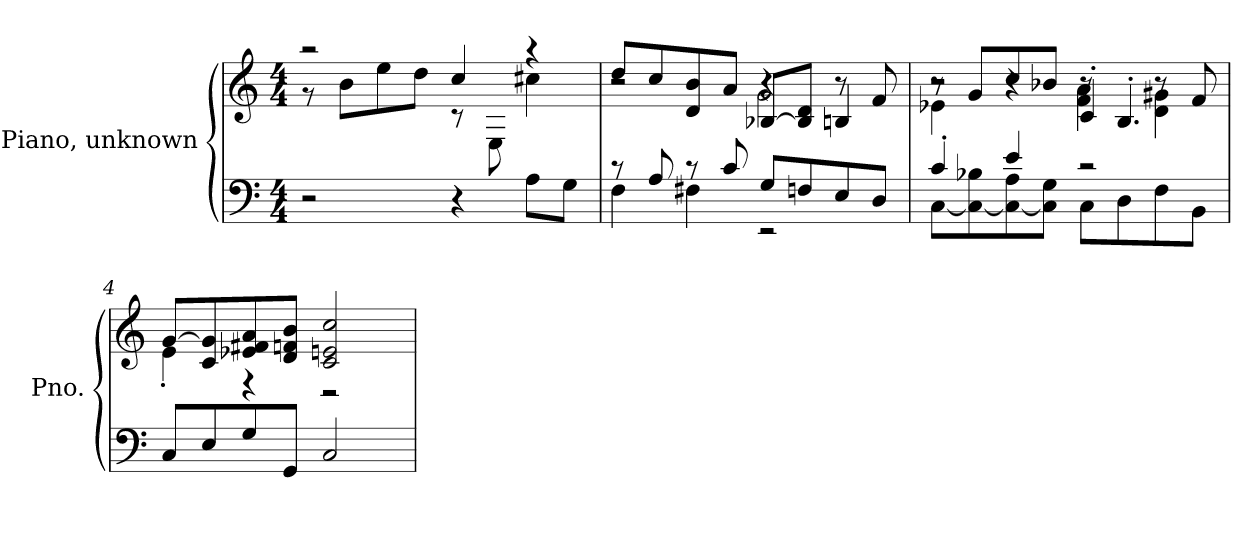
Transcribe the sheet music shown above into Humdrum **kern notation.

**kern	**kern
*part1	*part1
*staff2	*staff1
*I"Piano, unknown	*
*I'Pno.	*
*clefF4	*clefG2
*k[]	*k[]
*M4/4	*M4/4
*MM120	*MM120
=1	=1
*	*^
2r	2r	8r
.	.	8b\L
.	.	8ee\
.	.	8dd\J
4r	4cc/	8r
.	.	8E\
8A\L	4r	4cc#X\
8G\J	.	.
=2	=2	=2
*^	*	*^
8r	4F\	8dd/L	2r	2r
8A/	.	8cc/	.	.
8r	4F#X\	8d/ 8b/	.	.
8c/	.	8a/J	.	.
8G/L	2r	[8B-X/L	2g\	4r
8Fn/	.	8B-/] 8d/J	.	.
8E/	.	8r	.	4Bn/
8D/J	.	8f/	.	.
=3	=3	=3	=3	=3
4c'/	[8C\L	8r	4e-X\	2r
.	8C\_ 8B-X\	8g/L	.	.
4e/	8C\_ 8A\	8cc/	4r	.
.	8C\] 8G\J	8b-X/J	.	.
2r	8C\L	4c'/	4f\ 4a\	8r
.	8D\	.	.	4.B'/
.	8F\	8r	4d\ 4g#X\	.
.	8BB\J	8f/	.	.
*v	*v	*	*	*
*	*	*v	*v
!!LO:LB:g=z
=4	=4	=4
8C/L	[8g/L	4e'\
8E/	8c/ 8g/]	.
8G/	8e-X/ 8f#X/ 8a/	4r
8GG/J	8d/ 8fn/ 8b/J	.
2C/	2c/ 2en/ 2cc/	2r
*	*v	*v
=	=
*-	*-
